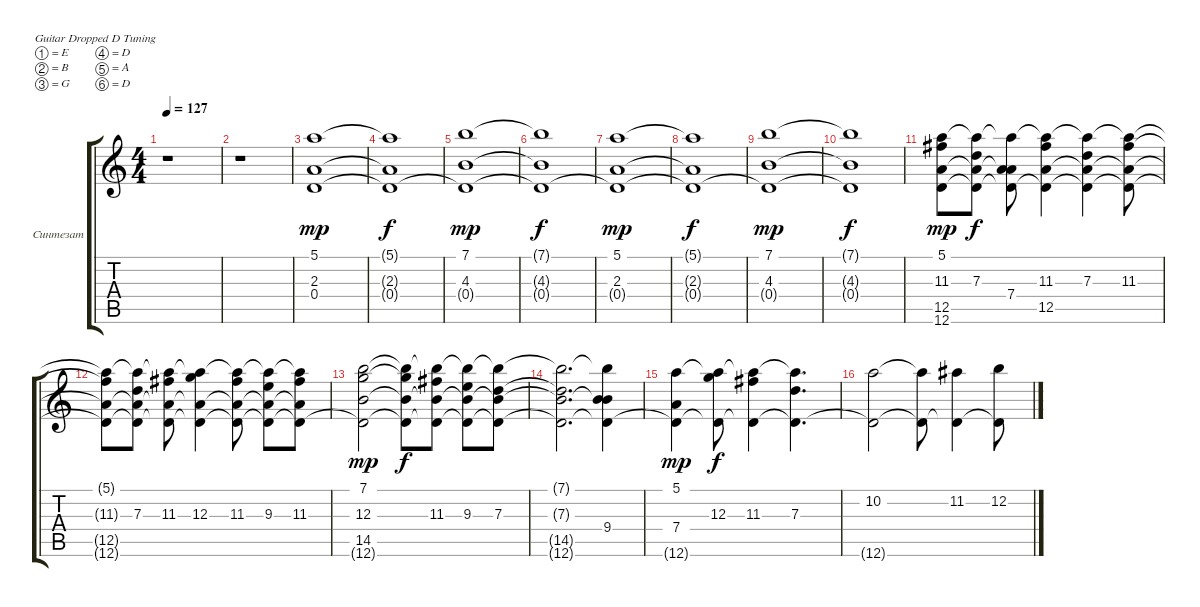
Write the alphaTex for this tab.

\bracketExtendMode groupsimilarinstruments
\firstSystemTrackNameOrientation horizontal
\otherSystemsTrackNameOrientation horizontal
\track ("Синтезатор" "Синтезат") {instrument drawbarorgan}
\staff {score tabs}
\tuning (E4 B3 G3 D3 A2 D2)
\displaytranspose 12
\ts (4 4)
\tempo 127
\clef g2
\ks c
r.1{dy f} |
r.1 |
(5.1 2.3 0.4).1{dy mp} |
(5.1{t} 2.3{t} 0.4{t}).1{dy f} |
(7.1 4.3 0.4{t}).1{dy mp} |
(7.1{t} 4.3{t} 0.4{t}).1{dy f} |
(5.1 2.3 0.4{t}).1{dy mp} |
(5.1{t} 2.3{t} 0.4{t}).1{dy f} |
(7.1 4.3 0.4{t}).1{dy mp} |
(7.1{t} 4.3{t} 0.4{t}).1{dy f} |
(5.1 11.3 12.5 12.6).8{dy mp} (5.1{t} 7.3 12.5{t} 12.6{t}).8{dy f} (5.1{t} 7.4 12.5{t} 12.6{t}).8 (5.1{t} 11.3 12.5 12.6{t}).4 (5.1{t} 7.3 12.5{t} 12.6{t}).4 (5.1{t} 11.3 12.5{t} 12.6{t}).8 |
(5.1{t} 11.3{t} 12.5{t} 12.6{t}).8 (5.1{t} 7.3 12.5{t} 12.6{t}).8 (5.1{t} 11.3 12.5{t} 12.6{t}).8 (5.1{t} 12.3 12.5{t} 12.6{t}).4 (5.1{t} 11.3 12.5{t} 12.6{t}).8 (5.1{t} 9.3 12.5{t} 12.6{t}).8 (5.1{t} 11.3 12.5{t} 12.6{t}).8 |
(7.1 12.3 14.5 12.6{t}).2{dy mp} (7.1{t} 12.3{t} 14.5{t} 12.6{t}).8{dy f} (7.1{t} 11.3 14.5{t} 12.6{t}).8 (7.1{t} 9.3 14.5{t} 12.6{t}).8 (7.1{t} 7.3 14.5{t} 12.6{t}).8 |
(7.1{t} 7.3{t} 14.5{t} 12.6{t}).2{d} (7.1{t} 9.4 14.5{t} 12.6{t}).4 |
(5.1 7.4 12.6{t}).4{dy mp} (5.1{t} 12.3 12.6{t}).8{dy f} (5.1{t} 11.3 12.6{t}).4 (5.1{t} 7.3 12.6{t}).4{d} |
(10.2 12.6{t}).2 (10.2{t} 12.6{t}).8 (11.2 12.6{t}).4 (12.2 12.6{t}).8
